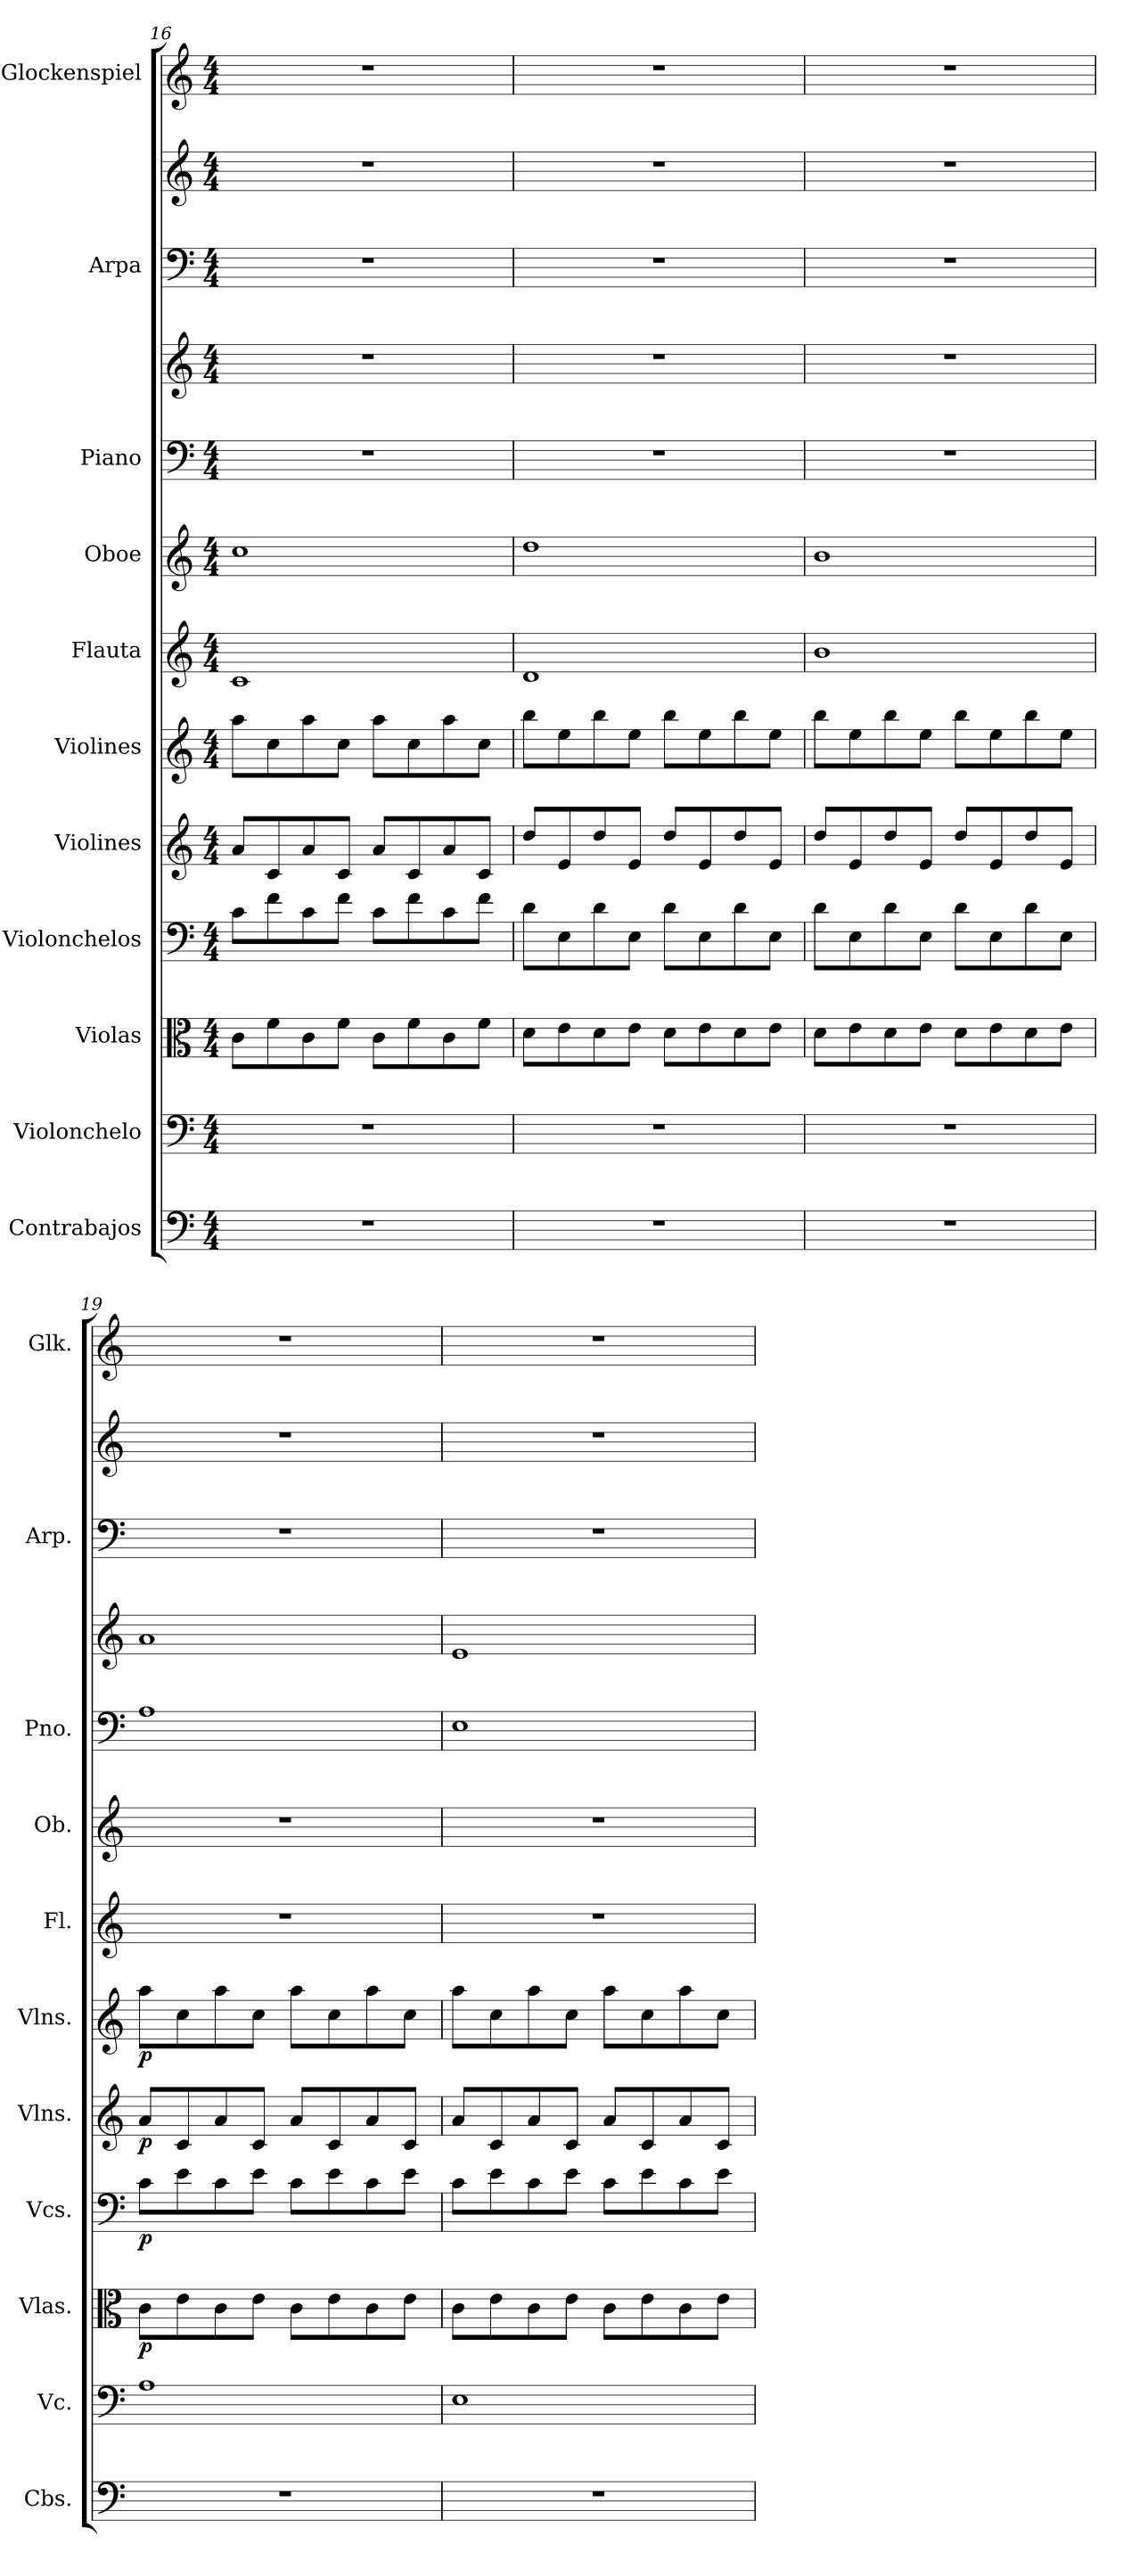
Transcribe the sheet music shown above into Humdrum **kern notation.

**kern	**kern	**kern	**dynam	**kern	**dynam	**kern	**dynam	**kern	**dynam	**kern	**kern	**kern	**kern	**kern	**kern	**kern
*part11	*part10	*part9	*part9	*part8	*part8	*part7	*part7	*part6	*part6	*part5	*part4	*part3	*part3	*part2	*part2	*part1
*staff13	*staff12	*staff11	*staff11	*staff10	*staff10	*staff9	*staff9	*staff8	*staff8	*staff7	*staff6	*staff5	*staff4	*staff3	*staff2	*staff1
*I"Contrabajos	*I"Violonchelo	*I"Violas	*	*I"Violonchelos	*	*I"Violines	*	*I"Violines	*	*I"Flauta	*I"Oboe	*I"Piano	*	*I"Arpa	*	*I"Glockenspiel
*I'Cbs.	*I'Vc.	*I'Vlas.	*	*I'Vcs.	*	*I'Vlns.	*	*I'Vlns.	*	*I'Fl.	*I'Ob.	*I'Pno.	*	*I'Arp.	*	*I'Glk.
!!LO:PB:g=z
*clefF4	*clefF4	*clefC3	*	*clefF4	*	*clefG2	*	*clefG2	*	*clefG2	*clefG2	*clefF4	*clefG2	*clefF4	*clefG2	*clefG2
*ITrd7c12	*	*	*	*	*	*	*	*	*	*	*	*	*	*	*	*ITrd-14c-24
*k[]	*k[]	*k[]	*	*k[]	*	*k[]	*	*k[]	*	*k[]	*k[]	*k[]	*k[]	*k[]	*k[]	*k[]
*M4/4	*M4/4	*M4/4	*	*M4/4	*	*M4/4	*	*M4/4	*	*M4/4	*M4/4	*M4/4	*M4/4	*M4/4	*M4/4	*M4/4
=16	=16	=16	=16	=16	=16	=16	=16	=16	=16	=16	=16	=16	=16	=16	=16	=16
1r	1r	8c\L	.	8c\L	.	8a/L	.	8aa\L	.	1c	1cc	1r	1r	1r	1r	1r
.	.	8f\	.	8f\	.	8c/	.	8cc\	.	.	.	.	.	.	.	.
.	.	8c\	.	8c\	.	8a/	.	8aa\	.	.	.	.	.	.	.	.
.	.	8f\J	.	8f\J	.	8c/J	.	8cc\J	.	.	.	.	.	.	.	.
.	.	8c\L	.	8c\L	.	8a/L	.	8aa\L	.	.	.	.	.	.	.	.
.	.	8f\	.	8f\	.	8c/	.	8cc\	.	.	.	.	.	.	.	.
.	.	8c\	.	8c\	.	8a/	.	8aa\	.	.	.	.	.	.	.	.
.	.	8f\J	.	8f\J	.	8c/J	.	8cc\J	.	.	.	.	.	.	.	.
=17	=17	=17	=17	=17	=17	=17	=17	=17	=17	=17	=17	=17	=17	=17	=17	=17
1r	1r	8d\L	.	8d\L	.	8dd/L	.	8bb\L	.	1d	1dd	1r	1r	1r	1r	1r
.	.	8e\	.	8E\	.	8e/	.	8ee\	.	.	.	.	.	.	.	.
.	.	8d\	.	8d\	.	8dd/	.	8bb\	.	.	.	.	.	.	.	.
.	.	8e\J	.	8E\J	.	8e/J	.	8ee\J	.	.	.	.	.	.	.	.
.	.	8d\L	.	8d\L	.	8dd/L	.	8bb\L	.	.	.	.	.	.	.	.
.	.	8e\	.	8E\	.	8e/	.	8ee\	.	.	.	.	.	.	.	.
.	.	8d\	.	8d\	.	8dd/	.	8bb\	.	.	.	.	.	.	.	.
.	.	8e\J	.	8E\J	.	8e/J	.	8ee\J	.	.	.	.	.	.	.	.
=18	=18	=18	=18	=18	=18	=18	=18	=18	=18	=18	=18	=18	=18	=18	=18	=18
1r	1r	8d\L	.	8d\L	.	8dd/L	.	8bb\L	.	1b	1b	1r	1r	1r	1r	1r
.	.	8e\	.	8E\	.	8e/	.	8ee\	.	.	.	.	.	.	.	.
.	.	8d\	.	8d\	.	8dd/	.	8bb\	.	.	.	.	.	.	.	.
.	.	8e\J	.	8E\J	.	8e/J	.	8ee\J	.	.	.	.	.	.	.	.
.	.	8d\L	.	8d\L	.	8dd/L	.	8bb\L	.	.	.	.	.	.	.	.
.	.	8e\	.	8E\	.	8e/	.	8ee\	.	.	.	.	.	.	.	.
.	.	8d\	.	8d\	.	8dd/	.	8bb\	.	.	.	.	.	.	.	.
.	.	8e\J	.	8E\J	.	8e/J	.	8ee\J	.	.	.	.	.	.	.	.
=19	=19	=19	=19	=19	=19	=19	=19	=19	=19	=19	=19	=19	=19	=19	=19	=19
!	!	!	!LO:DY:b	!	!LO:DY:b	!	!LO:DY:b	!	!LO:DY:b	!	!	!	!	!	!	!
1r	1A	8c\L	p	8c\L	p	8a/L	p	8aa\L	p	1r	1r	1A	1a	1r	1r	1r
.	.	8e\	.	8e\	.	8c/	.	8cc\	.	.	.	.	.	.	.	.
.	.	8c\	.	8c\	.	8a/	.	8aa\	.	.	.	.	.	.	.	.
.	.	8e\J	.	8e\J	.	8c/J	.	8cc\J	.	.	.	.	.	.	.	.
.	.	8c\L	.	8c\L	.	8a/L	.	8aa\L	.	.	.	.	.	.	.	.
.	.	8e\	.	8e\	.	8c/	.	8cc\	.	.	.	.	.	.	.	.
.	.	8c\	.	8c\	.	8a/	.	8aa\	.	.	.	.	.	.	.	.
.	.	8e\J	.	8e\J	.	8c/J	.	8cc\J	.	.	.	.	.	.	.	.
!!LO:PB:g=z
=20	=20	=20	=20	=20	=20	=20	=20	=20	=20	=20	=20	=20	=20	=20	=20	=20
1r	1E	8c\L	.	8c\L	.	8a/L	.	8aa\L	.	1r	1r	1E	1e	1r	1r	1r
.	.	8e\	.	8e\	.	8c/	.	8cc\	.	.	.	.	.	.	.	.
.	.	8c\	.	8c\	.	8a/	.	8aa\	.	.	.	.	.	.	.	.
.	.	8e\J	.	8e\J	.	8c/J	.	8cc\J	.	.	.	.	.	.	.	.
.	.	8c\L	.	8c\L	.	8a/L	.	8aa\L	.	.	.	.	.	.	.	.
.	.	8e\	.	8e\	.	8c/	.	8cc\	.	.	.	.	.	.	.	.
.	.	8c\	.	8c\	.	8a/	.	8aa\	.	.	.	.	.	.	.	.
.	.	8e\J	.	8e\J	.	8c/J	.	8cc\J	.	.	.	.	.	.	.	.
=	=	=	=	=	=	=	=	=	=	=	=	=	=	=	=	=
*-	*-	*-	*-	*-	*-	*-	*-	*-	*-	*-	*-	*-	*-	*-	*-	*-
